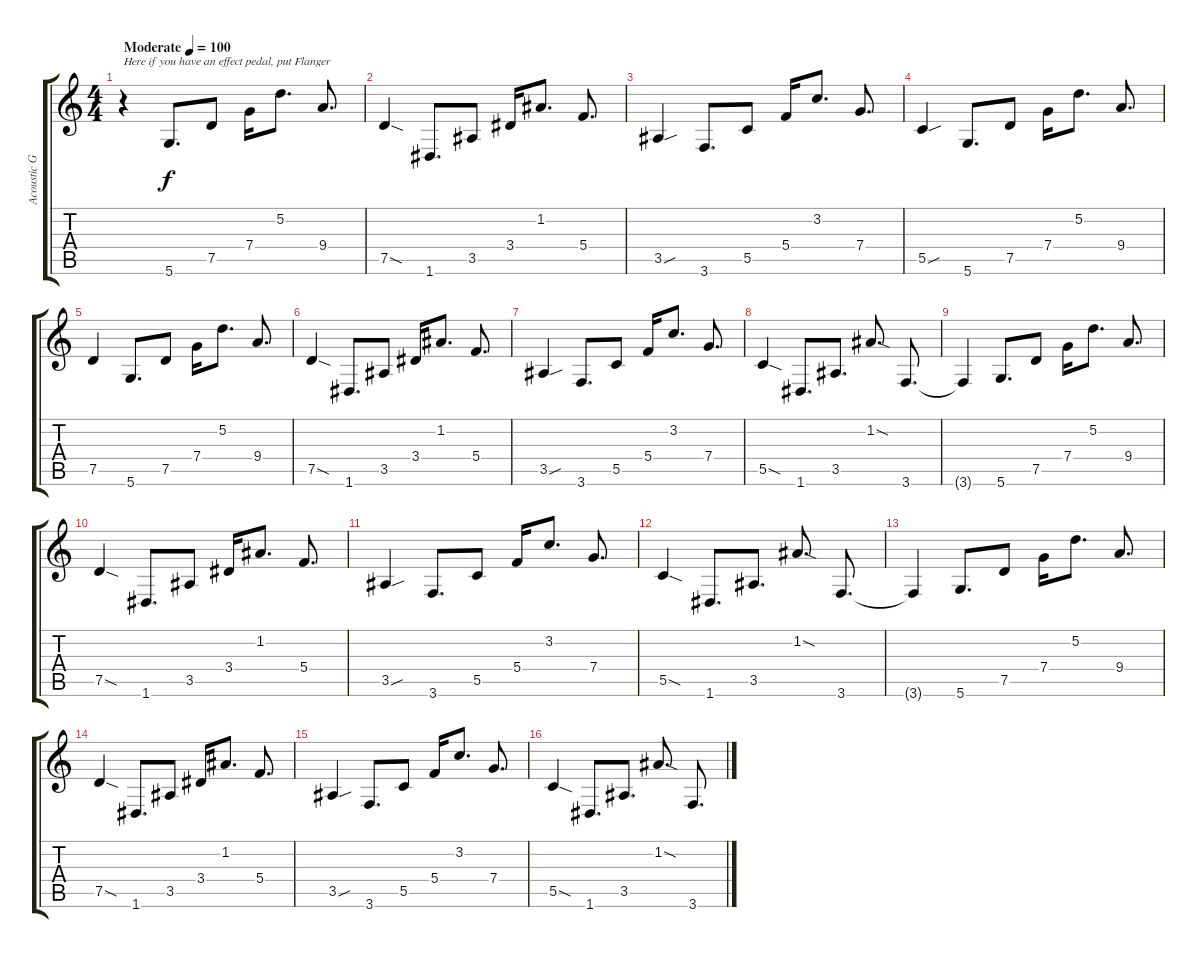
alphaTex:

\track ("Acoustic Guitar Rythm" "Acoustic G") {instrument acousticguitarsteel}
\staff {score tabs}
\tuning (D4 A3 F3 C3 G2 D2) {hide}
\ts (4 4)
\tempo (100 "Moderate")
\clef g2
\ks c
r.4{txt "Here if you have an effect pedal, put Flanger" dy f instrument acousticguitarsteel} 5.6.8{d} 7.5.8 7.4.16 5.2.8{d} 9.4.8{d} |
7.5{sod}.4 1.6.8{d} 3.5.8 3.4.16 1.2.8{d} 5.4.8{d} |
3.5{sou}.4 3.6.8{d} 5.5.8 5.4.16 3.2.8{d} 7.4.8{d} |
5.5{sou}.4 5.6.8{d} 7.5.8 7.4.16 5.2.8{d} 9.4.8{d} |
7.5.4 5.6.8{d} 7.5.8 7.4.16 5.2.8{d} 9.4.8{d} |
7.5{sod}.4 1.6.8{d} 3.5.8 3.4.16 1.2.8{d} 5.4.8{d} |
3.5{sou}.4 3.6.8{d} 5.5.8 5.4.16 3.2.8{d} 7.4.8{d} |
5.5{sod}.4 1.6.8{d} 3.5.8{d} 1.2{sod}.8{d} 3.6.8{d} |
3.6{t}.4 5.6.8{d} 7.5.8 7.4.16 5.2.8{d} 9.4.8{d} |
7.5{sod}.4 1.6.8{d} 3.5.8 3.4.16 1.2.8{d} 5.4.8{d} |
3.5{sou}.4 3.6.8{d} 5.5.8 5.4.16 3.2.8{d} 7.4.8{d} |
5.5{sod}.4 1.6.8{d} 3.5.8{d} 1.2{sod}.8{d} 3.6.8{d} |
3.6{t}.4 5.6.8{d} 7.5.8 7.4.16 5.2.8{d} 9.4.8{d} |
7.5{sod}.4 1.6.8{d} 3.5.8 3.4.16 1.2.8{d} 5.4.8{d} |
3.5{sou}.4 3.6.8{d} 5.5.8 5.4.16 3.2.8{d} 7.4.8{d} |
5.5{sod}.4 1.6.8{d} 3.5.8{d} 1.2{sod}.8{d} 3.6.8{d}
